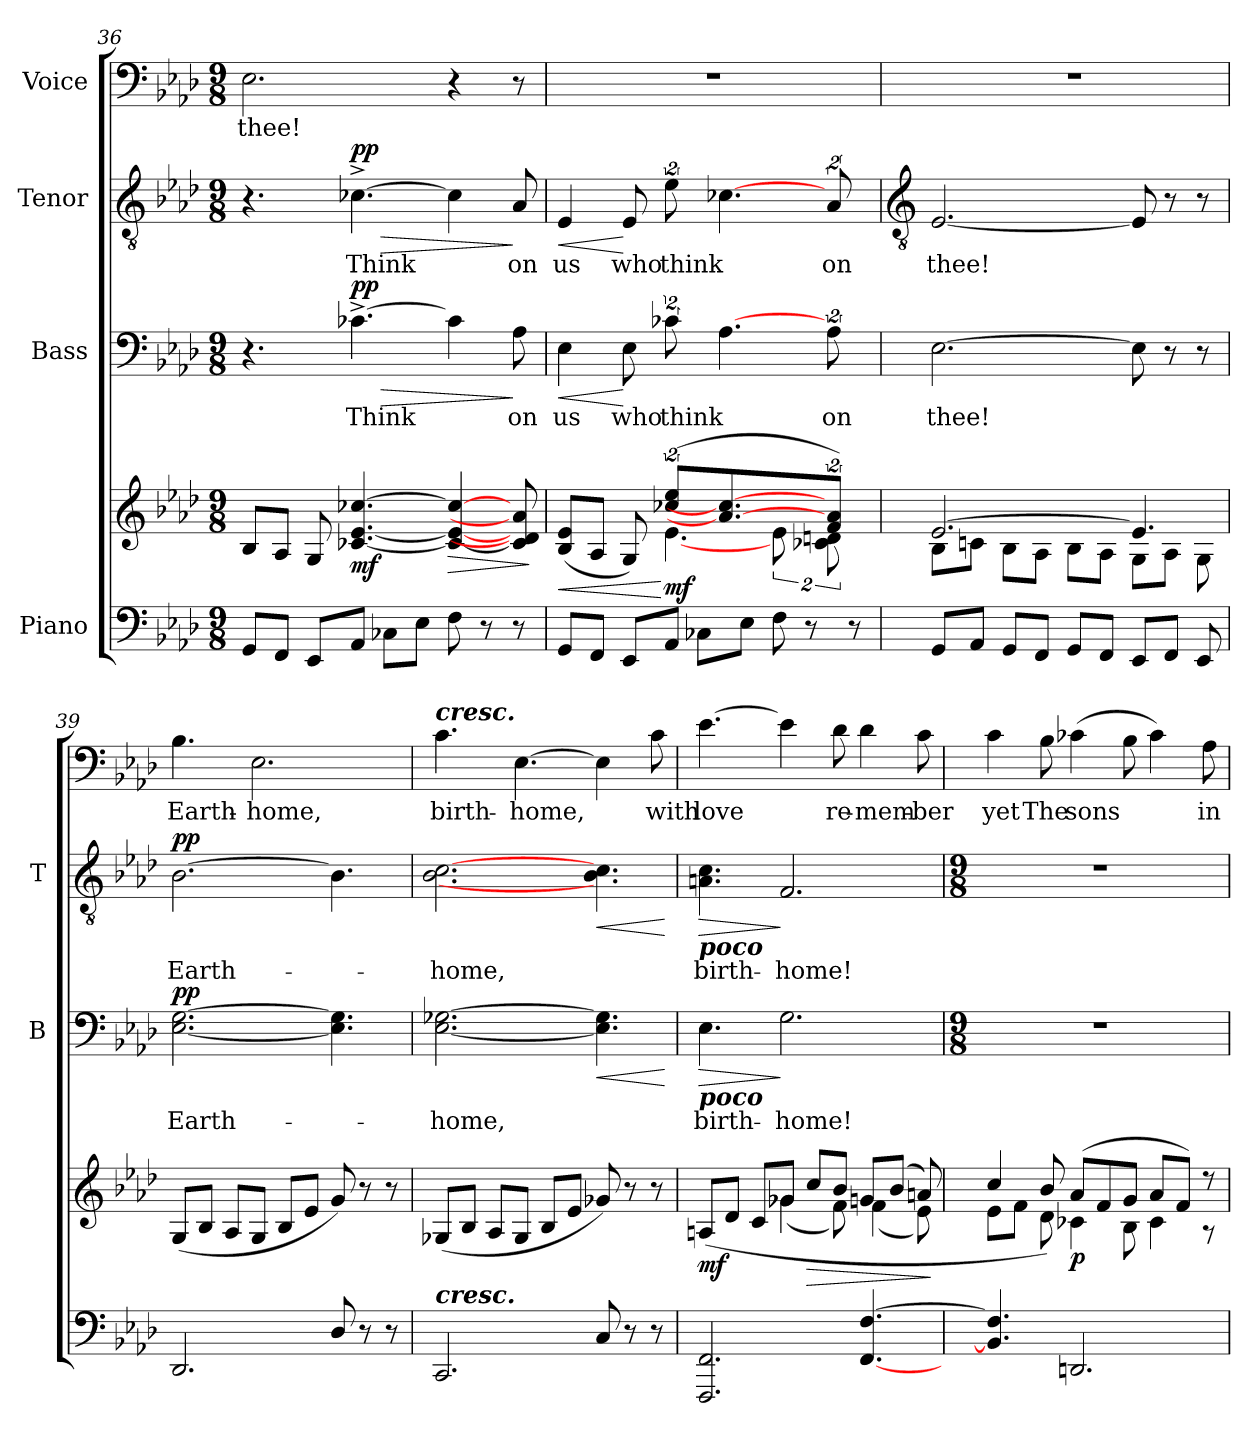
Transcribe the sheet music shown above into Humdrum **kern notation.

**kern	**kern	**dynam	**kern	**text	**dynam	**kern	**text	**dynam	**kern	**text
*part4	*part4	*part4	*part3	*part3	*part3	*part2	*part2	*part2	*part1	*part1
*staff5	*staff4	*staff4/5	*staff3	*staff3	*staff3	*staff2	*staff2	*staff2	*staff1	*staff1
*I"Piano	*	*	*I"Bass	*	*	*I"Tenor	*	*	*I"Voice	*
*	*	*	*I'B	*	*	*I'T	*	*	*	*
*clefF4	*clefG2	*	*clefF4	*	*	*clefGv2	*	*	*clefF4	*
*k[b-e-a-d-]	*k[b-e-a-d-]	*	*k[b-e-a-d-]	*	*	*k[b-e-a-d-]	*	*	*k[b-e-a-d-]	*
*A-:	*A-:	*	*A-:	*	*	*A-:	*	*	*A-:	*
*M9/8	*M9/8	*	*M9/8	*	*	*M9/8	*	*	*M9/8	*
=36	=36	=36	=36	=36	=36	=36	=36	=36	=36	=36
*	*^	*	*	*	*	*	*	*	*	*
!	!	!	!	!	!	!	!	!	!	!	!LO:LY:b
8GG	8B-	2ryy	.	4.r	.	.	4.r	.	.	2.E-	thee!
8FFJ	8A-J	.	.	.	.	.	.	.	.	.	.
8EE-L	8G	.	.	.	.	.	.	.	.	.	.
!	!	!	!LO:DY:b	!	!LO:LY:b	!LO:HP:b	!	!LO:LY:b	!LO:HP:b	!	!
!	!	!	!	!	!	!LO:DY:n=1:b	!	!	!LO:DY:n=1:b	!	!
8AA-J	[4.c-X [4.e- [4.cc-X	.	mf	[4.c-X^	Think	> pp	[4.c-X^	Think	> pp	.	.
8C-XL	.	2ryy	.	.	.	.	.	.	.	.	.
8E-J	.	.	.	.	.	.	.	.	.	.	.
!	!	!	!LO:HP:b	!	!	!	!	!	!	!	!
8F\	4c-_ 4e-_ 4cc-_	.	>	4c-]	.	.	4c-]	.	.	4r	.
8r	.	.	.	.	.	.	.	.	.	.	.
!	!	!	!	!	!LO:LY:b	!	!	!LO:LY:b	!	!	!
8r	8c-] 8d] 8a-]L	8ryy	.	8A-	on	]	8A-	on	]	8r	.
*	*v	*v	*	*	*	*	*	*	*	*	*
.	.	]	.	.	.	.	.	.	.	.
=37	=37	=37	=37	=37	=37	=37	=37	=37	=37	=37
!	!	!LO:HP:b	!	!LO:LY:b	!LO:HP:b	!	!LO:LY:b	!LO:HP:b	!LO:N:vis=1	!
*	*^	*	*	*	*	*	*	*	*	*
8GGL	(<8B- 8e-L	4ryy	<	4E-	us	<	4E-	us	<	8%9r	.
8FFJ	8A-J	.	.	.	.	.	.	.	.	.	.
!	!	!	!	!	!LO:LY:b	!	!	!LO:LY:b	!	!	!
8EE-L	8G)	8ryy	.	8E-	who	[	8E-	who	[	.	.
!	!	!	!LO:DY:n=1:b	!	!LO:LY:b	!	!	!LO:LY:b	!	!	!
8AA-J	(>16%3cc-X/ 16%3ee-/L	[4.e-\	[ mf	16%3c-XL	think	.	(>16%3e-L	think	.	.	.
8C-XL	.	.	.	.	.	.	.	.	.	.	.
.	4.a-/_ 4.cc-/_	.	.	[4.A-	.	.	[4.c-X	.	.	.	.
8E-J	.	.	.	.	.	.	.	.	.	.	.
8F\	.	16%3e-\	.	.	.	.	.	.	.	.	.
8r	.	.	.	.	.	.	.	.	.	.	.
!	!	!	!	!	!LO:LY:b	!	!	!LO:LY:b	!	!	!
.	16%3f 16%3a-J)	16%3c-X\ 16%3dn\	.	16%3A-	on	.	16%3A-	on	.	.	.
8r	.	.	.	.	.	.	.	.	.	.	.
*	*v	*v	*	*	*	*	*	*	*	*	*
.	.	.	.	.	]	.	.	]	.	.
!!LO:LB:g=z
=38	=38	=38	=38	=38	=38	=38	=38	=38	=38	=38
*	*	*	*	*	*	*clefGv2	*	*	*	*
*	*^	*	*	*	*	*	*	*	*	*
!	!	!	!	!	!LO:LY:b	!	!	!LO:LY:b	!	!LO:N:vis=1	!
8GGL	[2.e-	8B-\L	.	[2.E-	thee!	.	[2.E-	thee!	.	8%9r	.
8AA-J	.	8cn\J	.	.	.	.	.	.	.	.	.
8GGL	.	8B-\L	.	.	.	.	.	.	.	.	.
8FFJ	.	8A-\J	.	.	.	.	.	.	.	.	.
8GGL	.	8B-\L	.	.	.	.	.	.	.	.	.
8FFJ	.	8A-\J	.	.	.	.	.	.	.	.	.
8EE-L	4.e-]	8G\L	.	8E-]	.	.	8E-]	.	.	.	.
8FFJ	.	8A-\J	.	8r	.	.	8r	.	.	.	.
8EE-	.	8G\	.	8r	.	.	8r	.	.	.	.
=39	=39	=39	=39	=39	=39	=39	=39	=39	=39	=39	=39
!	!	!	!	!	!LO:LY:b	!LO:DY:b	!	!LO:LY:b	!LO:DY:b	!	!LO:LY:b
2.DD-	(<8GL	2ryy	.	[2.E- [2.G	Earth-	pp	[2.B-	Earth-	pp	4.B-\	Earth-
.	8B-J	.	.	.	.	.	.	.	.	.	.
.	8A-L	.	.	.	.	.	.	.	.	.	.
!	!	!	!	!	!	!	!	!	!	!	!LO:LY:b
.	8GJ	.	.	.	.	.	.	.	.	2.E-	-home,
.	8B-L	2ryy	.	.	.	.	.	.	.	.	.
.	8e-J	.	.	.	.	.	.	.	.	.	.
8D-/	8g)	.	.	4.E-] 4.G]	.	.	4.B-]	.	.	.	.
8r	8r	.	.	.	.	.	.	.	.	.	.
8r	8r	8ryy	.	.	.	.	.	.	.	.	.
=40	=40	=40	=40	=40	=40	=40	=40	=40	=40	=40	=40
!	!	!	!	!	!	!	!	!	!	!LO:TX:a:Bi:t=cresc.	!
!LO:TX:a:Bi:t=cresc.	!	!	!	!	!	!	!	!	!	!	!
!	!	!	!	!	!LO:LY:b	!	!	!LO:LY:b	!	!	!LO:LY:b
2.CC	(<8G-XL	2ryy	.	[2.E- [2.G-X	home,	.	[2.B- [2.c	home,	.	4.c	birth-
.	8B-J	.	.	.	.	.	.	.	.	.	.
.	8A-L	.	.	.	.	.	.	.	.	.	.
!	!	!	!	!	!	!	!	!	!	!	!LO:LY:b
.	8G-J	.	.	.	.	.	.	.	.	[4.E-	-home,
.	8B-L	2ryy	.	.	.	.	.	.	.	.	.
.	8e-J	.	.	.	.	.	.	.	.	.	.
!	!	!	!	!	!	!LO:HP:b	!	!	!LO:HP:b	!	!
8C	8g-X)	.	.	4.E-] 4.G-]	.	<	4.B- 4.c	.	<	4E-]	.
8r	8r	.	.	.	.	.	.	.	.	.	.
!	!	!	!	!	!	!	!	!	!	!	!LO:LY:b
8r	8r	8ryy	.	.	.	.	.	.	.	8c	with
*	*v	*v	*	*	*	*	*	*	*	*	*
.	.	.	.	.	[	.	.	[	.	.
=41	=41	=41	=41	=41	=41	=41	=41	=41	=41	=41
*	*^	*	*	*	*	*	*	*	*	*
!	!	!	!	!	!	!	!LO:TX:b:Bi:t=poco	!	!	!	!
!	!	!	!	!LO:TX:b:Bi:t=poco	!	!	!	!	!	!	!
!	!	!	!LO:DY:b	!	!LO:LY:b	!LO:HP:b	!	!LO:LY:b	!LO:HP:b	!	!LO:LY:b
2.FFF 2.FF	(>8AnL	4ryy	mf	4.E-	birth-	>	4.An 4.c	birth-	>	[4.e-	love
.	8d-J	.	.	.	.	.	.	.	.	.	.
.	8cL	8ryy	.	.	.	.	.	.	.	.	.
!	!	!	!	!	!LO:LY:b	!	!	!LO:LY:b	!	!	!
.	8g-XJ	(<4g-X\	.	2.G\	-home!	]	2.F	-home!	]	4e-]	.
!	!	!	!LO:HP:b	!	!	!	!	!	!	!	!
.	8ccL	.	>	.	.	.	.	.	.	.	.
!	!	!	!	!	!	!	!	!	!	!	!LO:LY:b
.	8b-J	8f\)	.	.	.	.	.	.	.	8d-	re-
!	!	!	!	!	!	!	!	!	!	!	!LO:LY:b
[4.FF [4.F	8gnL	(<4f\	.	.	.	.	.	.	.	4d-	-mem-
.	(<8b-J	.	.	.	.	.	.	.	.	.	.
!	!	!	!	!	!	!	!	!	!	!	!LO:LY:b
.	8an)	8e-\)	.	.	.	.	.	.	.	8c	-ber
*	*v	*v	*	*	*	*	*	*	*	*	*
.	.	]	.	.	.	.	.	.	.	.
!!LO:LB:g=z
=42	=42	=42	=42	=42	=42	=42	=42	=42	=42	=42
*	*	*	*M9/8	*	*	*M9/8	*	*	*	*
*^	*^	*	*	*	*	*	*	*	*	*
!	!	!	!	!	!	!	!	!	!	!	!	!LO:LY:b
4.BB-/] 4.F/]	1ryy	4cc/	8e-\L	.	8%9r	.	.	8%9r	.	.	4c	yet
.	.	.	8f\J	.	.	.	.	.	.	.	.	.
!	!	!	!	!	!	!	!	!	!	!	!	!LO:LY:b
.	.	8b-/)	8d-\	.	.	.	.	.	.	.	8B-	The
!	!	!	!	!LO:DY:b	!	!	!	!	!	!	!	!LO:LY:b
2.DDn/	.	(>8a-L	4c-X\	p	.	.	.	.	.	.	(>4c-X	sons
.	.	8f	.	.	.	.	.	.	.	.	.	.
.	.	8gJ	8B-\	.	.	.	.	.	.	.	8B-	.
.	.	8a-L	4c-\	.	.	.	.	.	.	.	4c-)	.
.	.	8fJ)	.	.	.	.	.	.	.	.	.	.
!	!	!	!	!	!	!	!	!	!	!	!	!LO:LY:b
.	8ryy	8r	8r	.	.	.	.	.	.	.	8A-	in
*v	*v	*	*	*	*	*	*	*	*	*	*	*
*	*v	*v	*	*	*	*	*	*	*	*	*
=	=	=	=	=	=	=	=	=	=	=
*-	*-	*-	*-	*-	*-	*-	*-	*-	*-	*-
